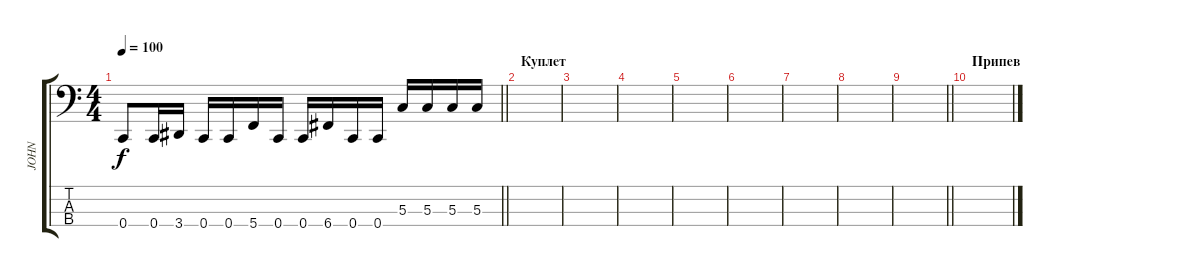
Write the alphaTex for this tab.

\track ("JOHN" "JOHN") {instrument electricbasspick}
\staff {score tabs}
\tuning (F2 C2 G1 C1) {hide}
\ts (4 4)
\tempo 100
\clef f4
\barLineRight lightlight
\ks c
0.4.8{dy f} 0.4.16 3.4.16 0.4.16 0.4.16 5.4.16 0.4.16 0.4.16 6.4.16 0.4.16 0.4.16 5.3.16 5.3.16 5.3.16 5.3.16 |
\section ("" "Куплет")
|
|
|
|
|
|
|
\barLineRight lightlight
|
\section ("" "Припев")
